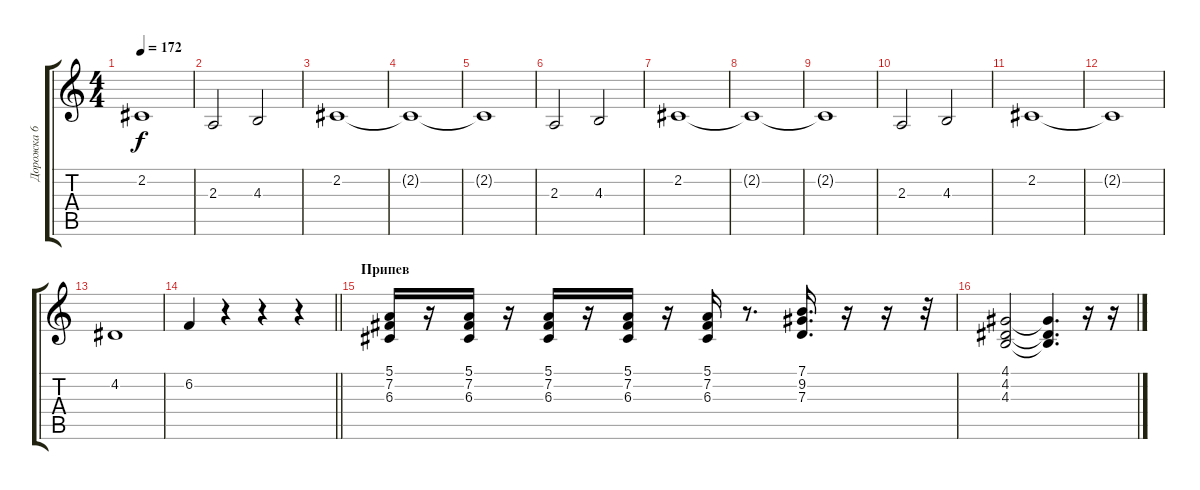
\track ("Дорожка 6" "Дорожка 6") {instrument tremolostrings}
\staff {score tabs}
\tuning (E4 B3 G3 D3 A2 E2) {hide}
\ts (4 4)
\tempo 172
\clef g2
\ks c
2.2{t}.1{dy f} |
2.3.2 4.3.2 |
2.2.1 |
2.2{t}.1 |
2.2{t}.1 |
2.3.2 4.3.2 |
2.2.1 |
2.2{t}.1 |
2.2{t}.1 |
2.3.2 4.3.2 |
2.2.1 |
2.2{t}.1 |
4.2.1 |
\barLineRight lightlight
6.2.4 r.4 r.4 r.4 |
\section ("" "Припев")
(5.1 7.2 6.3).16 r.16 (5.1 7.2 6.3).16 r.16 (5.1 7.2 6.3).16 r.16 (5.1 7.2 6.3).16 r.16 (5.1 7.2 6.3).16 r.8{d} (7.1 9.2 7.3).16{d} r.16 r.16 r.32 |
(4.1 4.2 4.3).2 (4.1{t} 4.2{t} 4.3{t}).4{d} r.16 r.16
